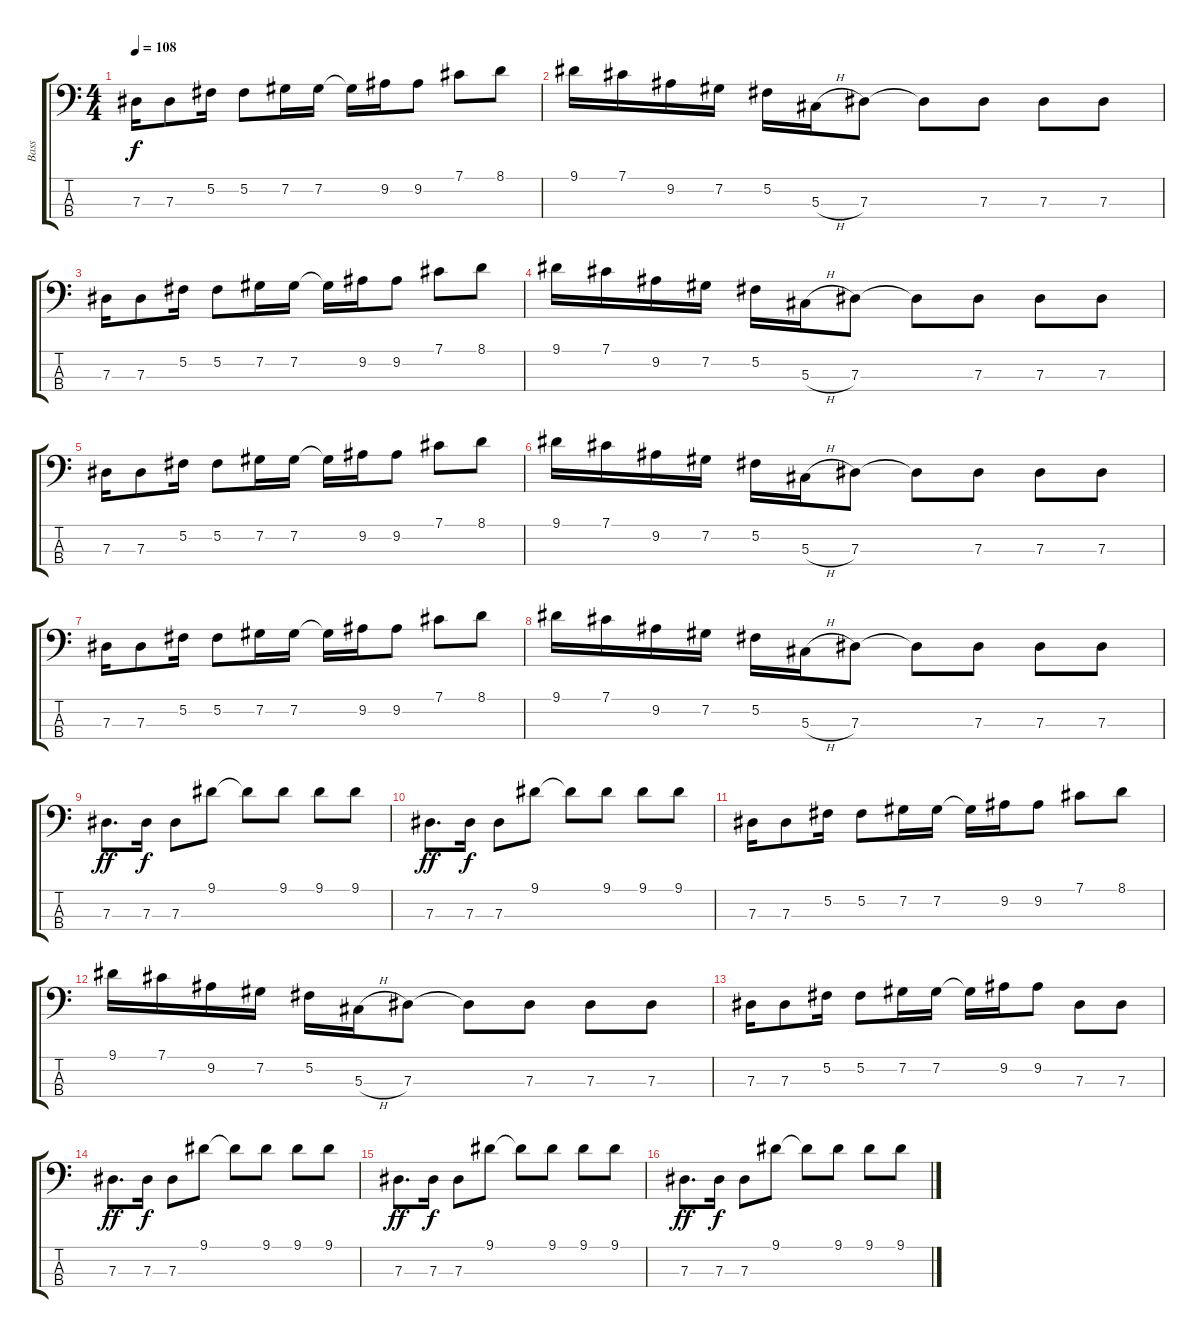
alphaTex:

\track ("Bass" "Bass") {instrument electricbassfinger}
\staff {score tabs}
\tuning (Gb2 Db2 Ab1 Eb1) {hide}
\ts (4 4)
\tempo 108
\clef f4
\ks c
7.3.16{dy f} 7.3.8 5.2.16 5.2.8 7.2.16 7.2.16 7.2{t}.16 9.2.16 9.2.8 7.1.8 8.1.8 |
9.1.16 7.1.16 9.2.16 7.2.16 5.2.16 5.3{h}.16 7.3.8 7.3{t}.8 7.3.8 7.3.8 7.3.8 |
7.3.16 7.3.8 5.2.16 5.2.8 7.2.16 7.2.16 7.2{t}.16 9.2.16 9.2.8 7.1.8 8.1.8 |
9.1.16 7.1.16 9.2.16 7.2.16 5.2.16 5.3{h}.16 7.3.8 7.3{t}.8 7.3.8 7.3.8 7.3.8 |
7.3.16 7.3.8 5.2.16 5.2.8 7.2.16 7.2.16 7.2{t}.16 9.2.16 9.2.8 7.1.8 8.1.8 |
9.1.16 7.1.16 9.2.16 7.2.16 5.2.16 5.3{h}.16 7.3.8 7.3{t}.8 7.3.8 7.3.8 7.3.8 |
7.3.16 7.3.8 5.2.16 5.2.8 7.2.16 7.2.16 7.2{t}.16 9.2.16 9.2.8 7.1.8 8.1.8 |
9.1.16 7.1.16 9.2.16 7.2.16 5.2.16 5.3{h}.16 7.3.8 7.3{t}.8 7.3.8 7.3.8 7.3.8 |
7.3.8{d dy ff} 7.3.16{dy f} 7.3.8 9.1.8 9.1{t}.8 9.1.8 9.1.8 9.1.8 |
7.3.8{d dy ff} 7.3.16{dy f} 7.3.8 9.1.8 9.1{t}.8 9.1.8 9.1.8 9.1.8 |
7.3.16 7.3.8 5.2.16 5.2.8 7.2.16 7.2.16 7.2{t}.16 9.2.16 9.2.8 7.1.8 8.1.8 |
9.1.16 7.1.16 9.2.16 7.2.16 5.2.16 5.3{h}.16 7.3.8 7.3{t}.8 7.3.8 7.3.8 7.3.8 |
7.3.16 7.3.8 5.2.16 5.2.8 7.2.16 7.2.16 7.2{t}.16 9.2.16 9.2.8 7.3.8 7.3.8 |
7.3.8{d dy ff} 7.3.16{dy f} 7.3.8 9.1.8 9.1{t}.8 9.1.8 9.1.8 9.1.8 |
7.3.8{d dy ff} 7.3.16{dy f} 7.3.8 9.1.8 9.1{t}.8 9.1.8 9.1.8 9.1.8 |
7.3.8{d dy ff} 7.3.16{dy f} 7.3.8 9.1.8 9.1{t}.8 9.1.8 9.1.8 9.1.8
